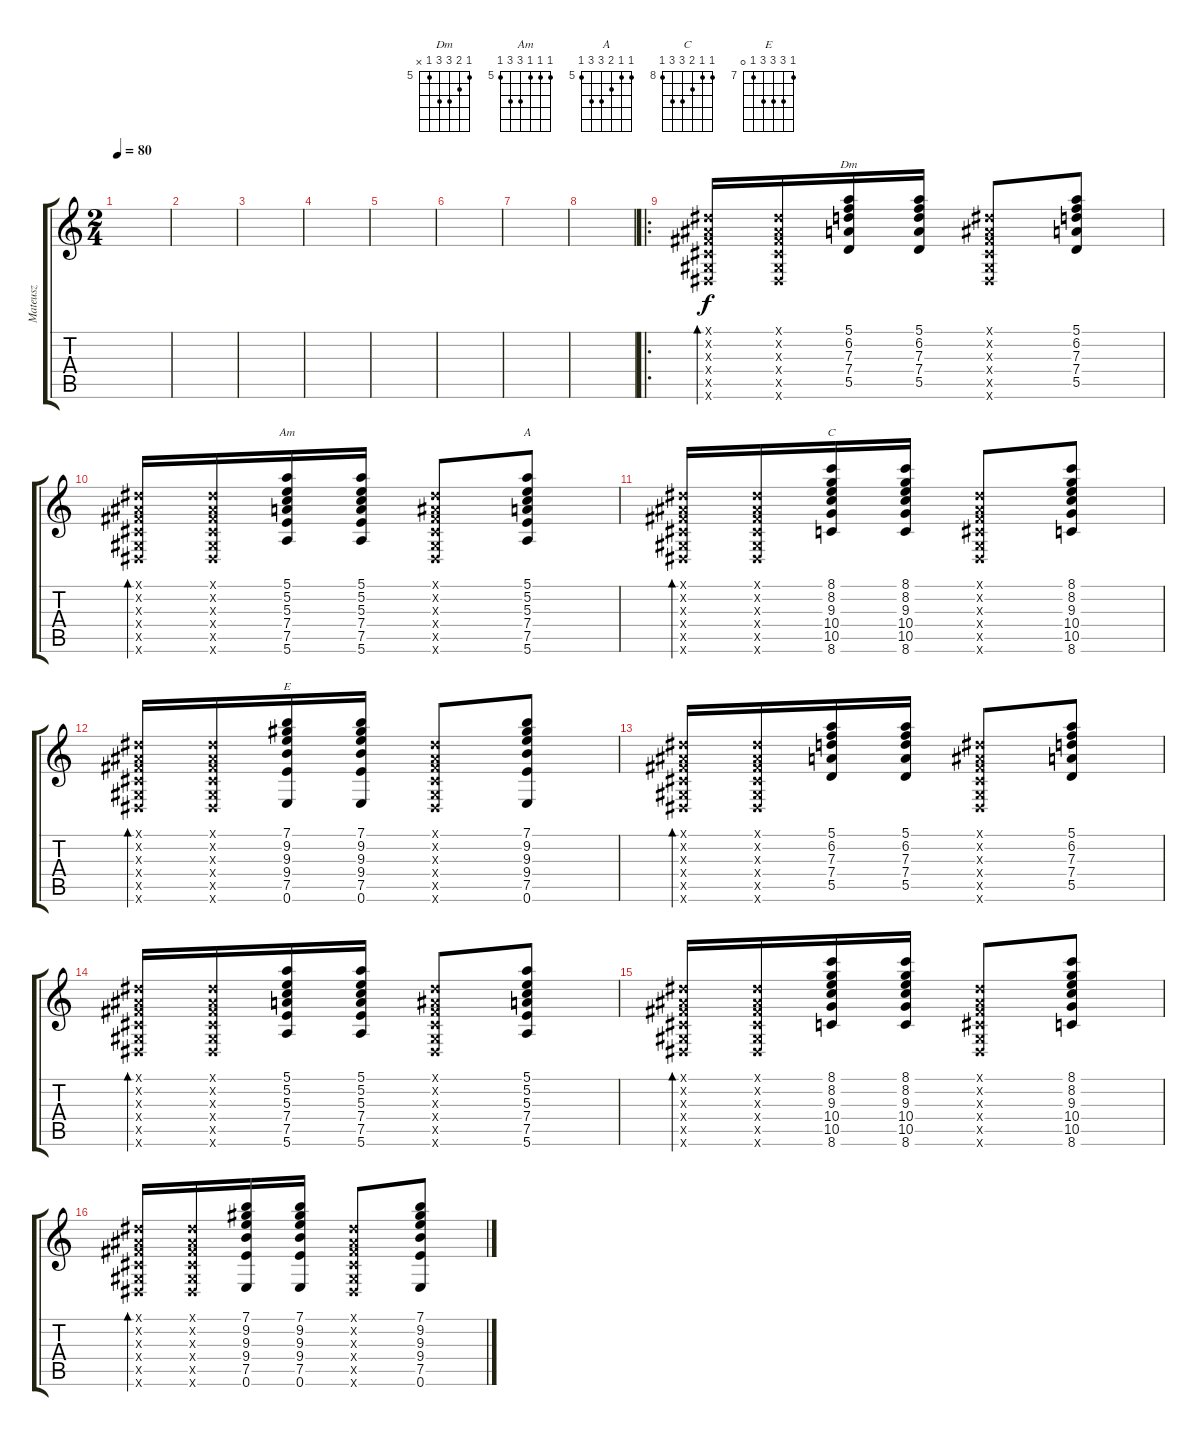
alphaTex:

\track ("Mateusz" "Mateusz") {instrument acousticguitarsteel}
\staff {score tabs}
\tuning (E4 B3 G3 D3 A2 E2) {hide}
\chord ("Dm" 5 6 7 7 5 x) {firstfret 5}
\chord ("Am" 5 5 5 7 7 5) {firstfret 5}
\chord ("A" 5 5 6 7 7 5) {firstfret 5}
\chord ("C" 8 8 9 10 10 8) {firstfret 8}
\chord ("E" 7 9 9 9 7 0) {firstfret 7}
\ts (2 4)
\tempo 80
\clef g2
\ks c
|
|
|
|
|
|
|
|
\ro
(-1.1{x} -1.2{x} -1.3{x} -1.4{x} -1.5{x} -1.6{x}).16{bd 30} (-1.1{x} -1.2{x} -1.3{x} -1.4{x} -1.5{x} -1.6{x}).16 (5.1 6.2 7.3 7.4 5.5).16{ch "Dm"} (5.1 6.2 7.3 7.4 5.5).16 (-1.1{x} -1.2{x} -1.3{x} -1.4{x} -1.5{x} -1.6{x}).8 (5.1 6.2 7.3 7.4 5.5).8 |
(-1.1{x} -1.2{x} -1.3{x} -1.4{x} -1.5{x} -1.6{x}).16{bd 30} (-1.1{x} -1.2{x} -1.3{x} -1.4{x} -1.5{x} -1.6{x}).16 (5.1 5.2 5.3 7.4 7.5 5.6).16{ch "Am"} (5.1 5.2 5.3 7.4 7.5 5.6).16 (-1.1{x} -1.2{x} -1.3{x} -1.4{x} -1.5{x} -1.6{x}).8 (5.1 5.2 5.3 7.4 7.5 5.6).8{ch "A"} |
(-1.1{x} -1.2{x} -1.3{x} -1.4{x} -1.5{x} -1.6{x}).16{bd 30} (-1.1{x} -1.2{x} -1.3{x} -1.4{x} -1.5{x} -1.6{x}).16 (8.1 8.2 9.3 10.4 10.5 8.6).16{ch "C"} (8.1 8.2 9.3 10.4 10.5 8.6).16 (-1.1{x} -1.2{x} -1.3{x} -1.4{x} -1.5{x} -1.6{x}).8 (8.1 8.2 9.3 10.4 10.5 8.6).8 |
(-1.1{x} -1.2{x} -1.3{x} -1.4{x} -1.5{x} -1.6{x}).16{bd 30} (-1.1{x} -1.2{x} -1.3{x} -1.4{x} -1.5{x} -1.6{x}).16 (7.1 9.2 9.3 9.4 7.5 0.6).16{ch "E"} (7.1 9.2 9.3 9.4 7.5 0.6).16 (-1.1{x} -1.2{x} -1.3{x} -1.4{x} -1.5{x} -1.6{x}).8 (7.1 9.2 9.3 9.4 7.5 0.6).8 |
(-1.1{x} -1.2{x} -1.3{x} -1.4{x} -1.5{x} -1.6{x}).16{bd 30} (-1.1{x} -1.2{x} -1.3{x} -1.4{x} -1.5{x} -1.6{x}).16 (5.1 6.2 7.3 7.4 5.5).16 (5.1 6.2 7.3 7.4 5.5).16 (-1.1{x} -1.2{x} -1.3{x} -1.4{x} -1.5{x} -1.6{x}).8 (5.1 6.2 7.3 7.4 5.5).8 |
(-1.1{x} -1.2{x} -1.3{x} -1.4{x} -1.5{x} -1.6{x}).16{bd 30} (-1.1{x} -1.2{x} -1.3{x} -1.4{x} -1.5{x} -1.6{x}).16 (5.1 5.2 5.3 7.4 7.5 5.6).16 (5.1 5.2 5.3 7.4 7.5 5.6).16 (-1.1{x} -1.2{x} -1.3{x} -1.4{x} -1.5{x} -1.6{x}).8 (5.1 5.2 5.3 7.4 7.5 5.6).8 |
(-1.1{x} -1.2{x} -1.3{x} -1.4{x} -1.5{x} -1.6{x}).16{bd 30} (-1.1{x} -1.2{x} -1.3{x} -1.4{x} -1.5{x} -1.6{x}).16 (8.1 8.2 9.3 10.4 10.5 8.6).16 (8.1 8.2 9.3 10.4 10.5 8.6).16 (-1.1{x} -1.2{x} -1.3{x} -1.4{x} -1.5{x} -1.6{x}).8 (8.1 8.2 9.3 10.4 10.5 8.6).8 |
(-1.1{x} -1.2{x} -1.3{x} -1.4{x} -1.5{x} -1.6{x}).16{bd 30} (-1.1{x} -1.2{x} -1.3{x} -1.4{x} -1.5{x} -1.6{x}).16 (7.1 9.2 9.3 9.4 7.5 0.6).16 (7.1 9.2 9.3 9.4 7.5 0.6).16 (-1.1{x} -1.2{x} -1.3{x} -1.4{x} -1.5{x} -1.6{x}).8 (7.1 9.2 9.3 9.4 7.5 0.6).8
